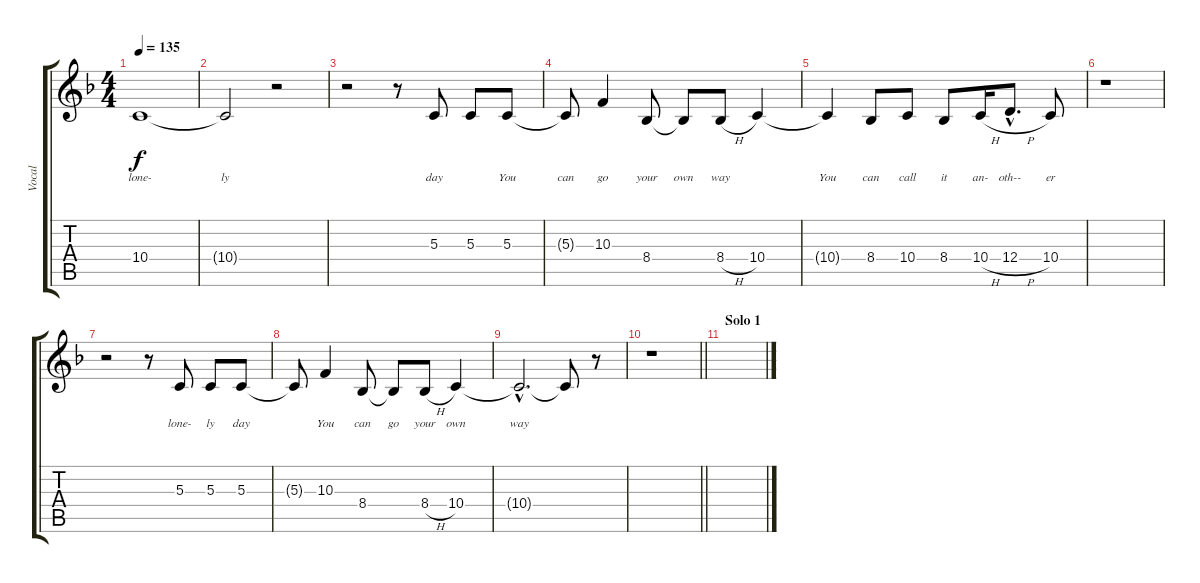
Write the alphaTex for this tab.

\track ("Vocal" "Vocal") {instrument flute}
\staff {score tabs}
\tuning (E4 B3 G3 D3 A2 E2) {hide}
\ts (4 4)
\tempo 135
\clef g2
\ks f
10.4{t}.1{lyrics (0 "lone-") lyrics (1 "") lyrics (2 "") lyrics (3 "") lyrics (4 "") dy f} |
10.4{t}.2{lyrics (0 "ly") lyrics (1 "") lyrics (2 "") lyrics (3 "") lyrics (4 "")} r.2 |
r.2 r.8 5.3.8{lyrics (0 "day") lyrics (1 "") lyrics (2 "") lyrics (3 "") lyrics (4 "")} 5.3.8{lyrics (0 "") lyrics (1 "") lyrics (2 "") lyrics (3 "") lyrics (4 "")} 5.3.8{lyrics (0 "You") lyrics (1 "") lyrics (2 "") lyrics (3 "") lyrics (4 "")} |
5.3{t}.8{lyrics (0 "can") lyrics (1 "") lyrics (2 "") lyrics (3 "") lyrics (4 "")} 10.3.4{lyrics (0 "go") lyrics (1 "") lyrics (2 "") lyrics (3 "") lyrics (4 "")} 8.4.8{lyrics (0 "your") lyrics (1 "") lyrics (2 "") lyrics (3 "") lyrics (4 "")} 8.4{t}.8{lyrics (0 "own") lyrics (1 "") lyrics (2 "") lyrics (3 "") lyrics (4 "")} 8.4{h}.8{lyrics (0 "way") lyrics (1 "") lyrics (2 "") lyrics (3 "") lyrics (4 "")} 10.4.4{lyrics (0 "") lyrics (1 "") lyrics (2 "") lyrics (3 "") lyrics (4 "")} |
10.4{t}.4{lyrics (0 "You") lyrics (1 "") lyrics (2 "") lyrics (3 "") lyrics (4 "")} 8.4.8{lyrics (0 "can") lyrics (1 "") lyrics (2 "") lyrics (3 "") lyrics (4 "")} 10.4.8{lyrics (0 "call") lyrics (1 "") lyrics (2 "") lyrics (3 "") lyrics (4 "")} 8.4.8{lyrics (0 "it") lyrics (1 "") lyrics (2 "") lyrics (3 "") lyrics (4 "")} 10.4{h}.16{lyrics (0 "an-") lyrics (1 "") lyrics (2 "") lyrics (3 "") lyrics (4 "")} 12.4{h hac}.8{d lyrics (0 "oth--") lyrics (1 "") lyrics (2 "") lyrics (3 "") lyrics (4 "")} 10.4.8{lyrics (0 "er") lyrics (1 "") lyrics (2 "") lyrics (3 "") lyrics (4 "")} |
r.1 |
r.2 r.8 5.3.8{lyrics (0 "lone-") lyrics (1 "") lyrics (2 "") lyrics (3 "") lyrics (4 "")} 5.3.8{lyrics (0 "ly") lyrics (1 "") lyrics (2 "") lyrics (3 "") lyrics (4 "")} 5.3.8{lyrics (0 "day") lyrics (1 "") lyrics (2 "") lyrics (3 "") lyrics (4 "")} |
5.3{t}.8{lyrics (0 "") lyrics (1 "") lyrics (2 "") lyrics (3 "") lyrics (4 "")} 10.3.4{lyrics (0 "You") lyrics (1 "") lyrics (2 "") lyrics (3 "") lyrics (4 "")} 8.4.8{lyrics (0 "can") lyrics (1 "") lyrics (2 "") lyrics (3 "") lyrics (4 "")} 8.4{t}.8{lyrics (0 "go") lyrics (1 "") lyrics (2 "") lyrics (3 "") lyrics (4 "")} 8.4{h}.8{lyrics (0 "your") lyrics (1 "") lyrics (2 "") lyrics (3 "") lyrics (4 "")} 10.4.4{lyrics (0 "own") lyrics (1 "") lyrics (2 "") lyrics (3 "") lyrics (4 "")} |
10.4{hac t}.2{d lyrics (0 "way") lyrics (1 "") lyrics (2 "") lyrics (3 "") lyrics (4 "")} 10.4{t}.8{lyrics (0 "") lyrics (1 "") lyrics (2 "") lyrics (3 "") lyrics (4 "")} r.8 |
\barLineRight lightlight
r.1 |
\section ("" "Solo 1")
